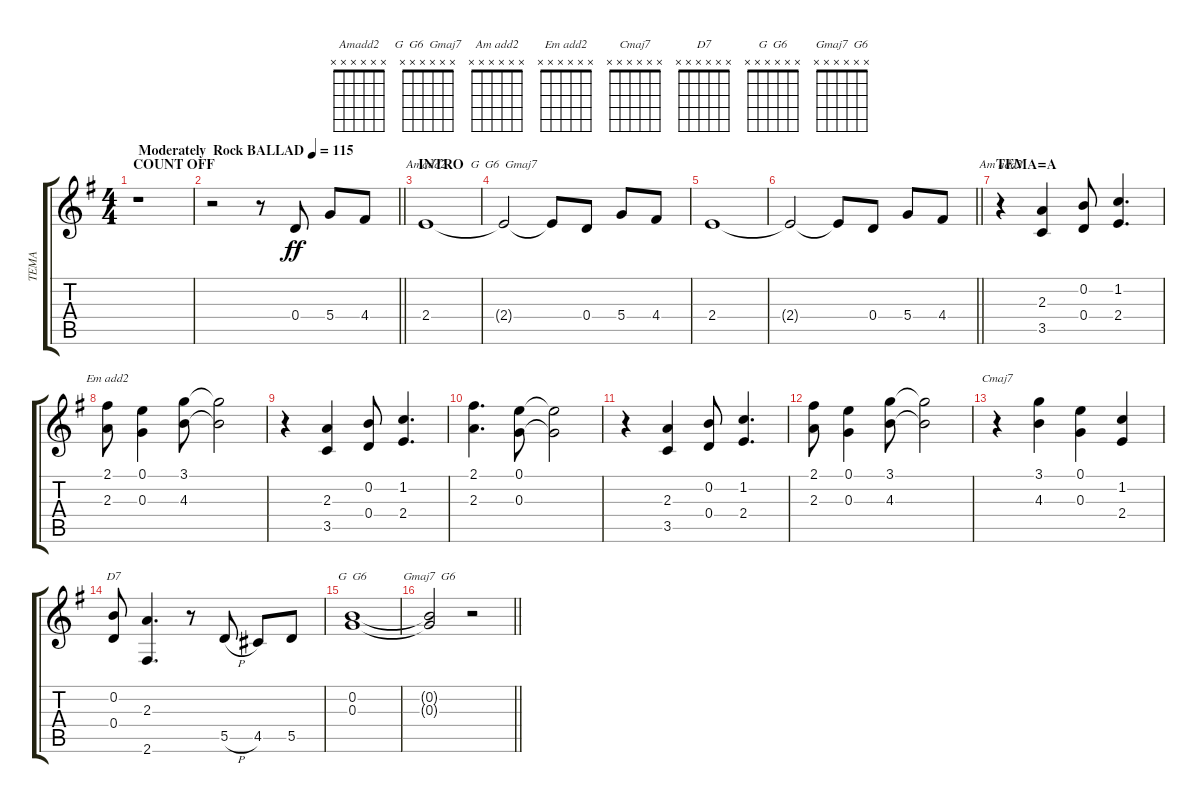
\track ("TEMA" "TEMA") {instrument electricguitarjazz}
\staff {score tabs}
\tuning (E4 B3 G3 D3 A2 E2) {hide}
\chord ("Amadd2" x x x x x x)
\chord ("G  G6  Gmaj7" x x x x x x)
\chord ("Am add2" x x x x x x)
\chord ("Em add2" x x x x x x)
\chord ("Cmaj7" x x x x x x)
\chord ("D7" x x x x x x)
\chord ("G  G6  " x x x x x x)
\chord ("Gmaj7  G6" x x x x x x)
\ts (4 4)
\section ("" "COUNT OFF")
\tempo (115 "Moderately  Rock BALLAD")
\clef g2
\ks eminor
r.1{dy ff instrument electricguitarjazz} |
\barLineRight lightlight
r.2 r.8 0.4.8 5.4.8 4.4.8 |
\section ("" "INTRO")
2.4.1{ch "Amadd2"} |
2.4{t}.2{ch "G  G6  Gmaj7"} 2.4{t}.8 0.4.8 5.4.8 4.4.8 |
2.4.1 |
\barLineRight lightlight
2.4{t}.2 2.4{t}.8 0.4.8 5.4.8 4.4.8 |
\section ("" "TEMA=A")
r.4{ch "Am add2"} (2.3 3.5).4 (0.2 0.4).8 (1.2 2.4).4{d} |
(2.1 2.3).8{ch "Em add2"} (0.1 0.3).4 (3.1 4.3).8 (3.1{t} 4.3{t}).2 |
r.4 (2.3 3.5).4 (0.2 0.4).8 (1.2 2.4).4{d} |
(2.1 2.3).4{d} (0.1 0.3).8 (0.1{t} 0.3{t}).2 |
r.4 (2.3 3.5).4 (0.2 0.4).8 (1.2 2.4).4{d} |
(2.1 2.3).8 (0.1 0.3).4 (3.1 4.3).8 (3.1{t} 4.3{t}).2 |
r.4{ch "Cmaj7"} (3.1 4.3).4 (0.1 0.3).4 (1.2 2.4).4 |
(0.2 0.4).8{ch "D7"} (2.3 2.6).4{d} r.8 5.5{h}.8 4.5.8 5.5.8 |
(0.2 0.3).1{ch "G  G6  "} |
\barLineRight lightlight
(0.2{t} 0.3{t}).2{ch "Gmaj7  G6"} r.2
